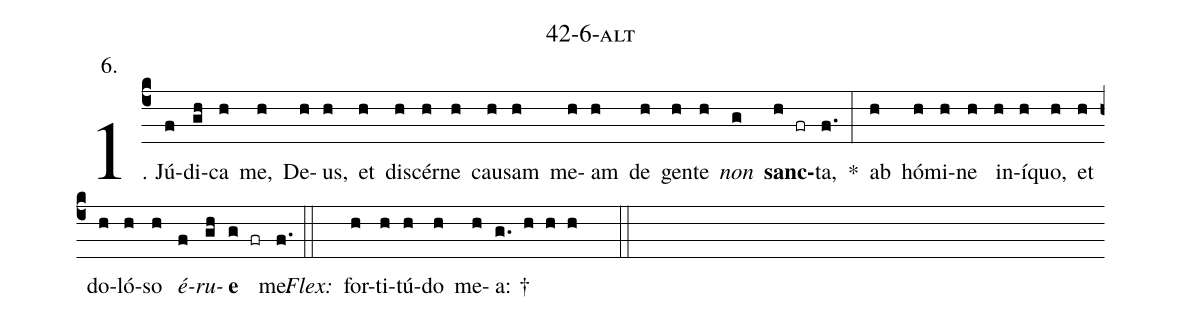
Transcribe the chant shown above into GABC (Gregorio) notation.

name: 42-6-alt;
annotation: 6.;
%%
(c4)1. Jú(f)di(gh)ca(h) me,(h) De(h)us,(h) et(h) di(h)scér(h)ne(h) cau(h)sam(h) me(h)am(h) de(h) gen(h)te(h) <i>non</i>(g) <b>sanc</b>(h fr)ta,(f.) *(:) ab(h) hó(h)mi(h)ne(h) in(h)í(h)quo,(h) et(h) do(h)ló(h)so(h) <i>é</i>(f)<i>ru</i>(gh)<b>e</b>(g fr) me.(f.) (::)
<i>Flex:</i>()  for(h)ti(h)tú(h)do(h) me(h)a: †(g. h h h  ::)
